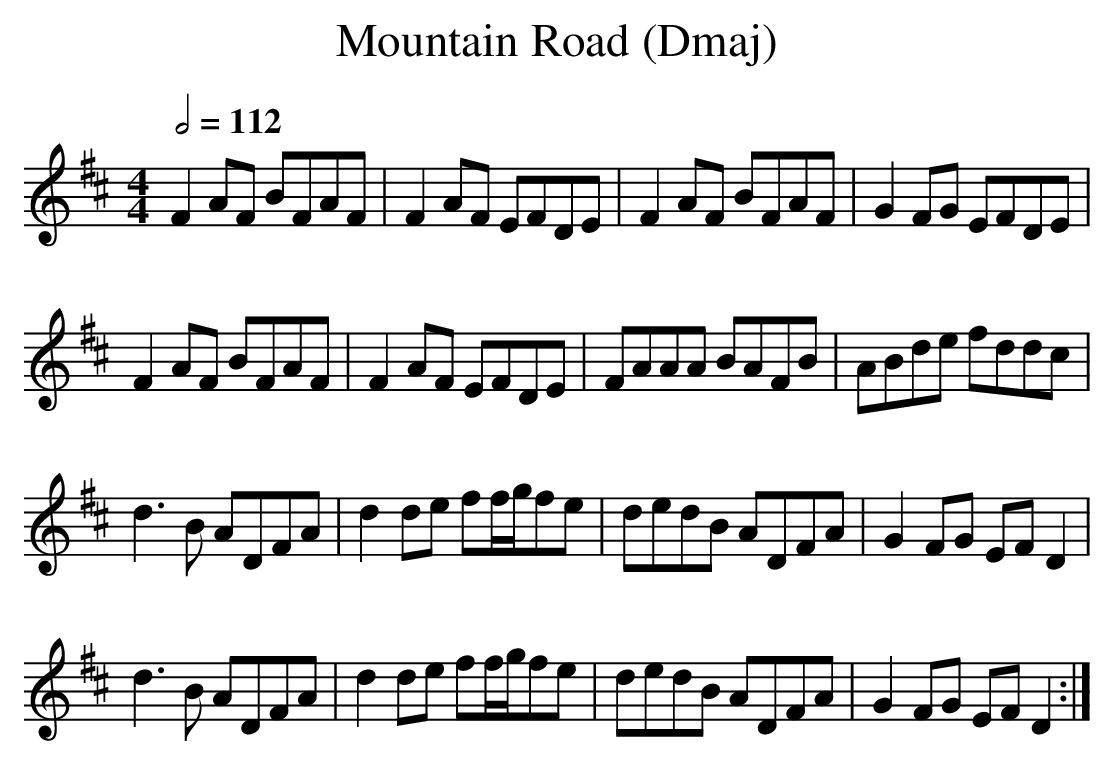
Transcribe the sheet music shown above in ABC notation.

X:1
T:Mountain Road (Dmaj) %1
Q:1/2=112
M:4/4
L:1/8
K:Dmaj
F2AF BFAF|F2AF EFDE|F2AF BFAF|G2FG EFDE|
F2AF BFAF|F2AF EFDE|FAAA BAFB|ABde fddc|
d3B ADFA|d2de ff/g/fe|dedB ADFA|G2FG EFD2|
d3B ADFA|d2de ff/g/fe|dedB ADFA|G2FG EFD2:|
